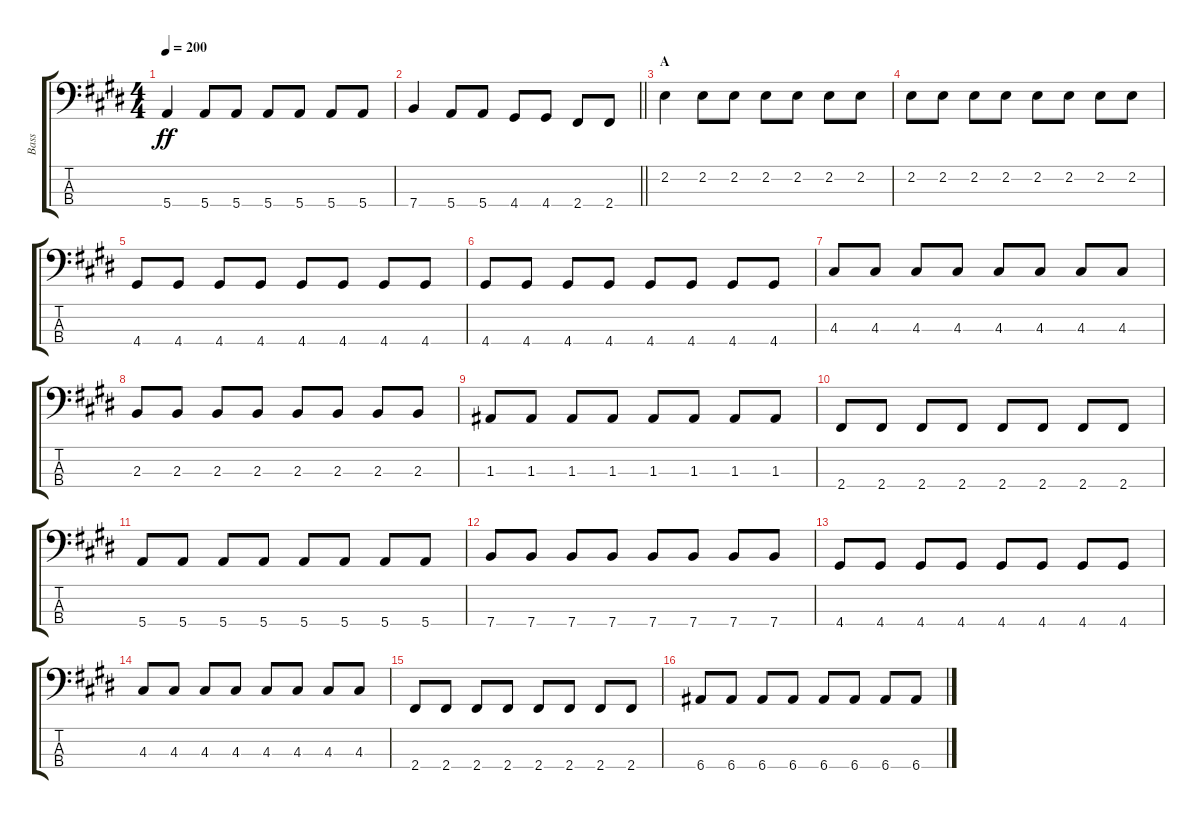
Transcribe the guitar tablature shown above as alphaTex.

\track ("Bass" "Bass") {instrument electricbasspick}
\staff {score tabs}
\tuning (G2 D2 A1 E1) {hide}
\ts (4 4)
\tempo 200
\clef f4
\ks e
5.4.4{dy ff} 5.4.8 5.4.8 5.4.8 5.4.8 5.4.8 5.4.8 |
\barLineRight lightlight
7.4.4 5.4.8 5.4.8 4.4.8 4.4.8 2.4.8 2.4.8 |
\section ("" "A")
2.2.4 2.2.8 2.2.8 2.2.8 2.2.8 2.2.8 2.2.8 |
2.2.8 2.2.8 2.2.8 2.2.8 2.2.8 2.2.8 2.2.8 2.2.8 |
4.4.8 4.4.8 4.4.8 4.4.8 4.4.8 4.4.8 4.4.8 4.4.8 |
4.4.8 4.4.8 4.4.8 4.4.8 4.4.8 4.4.8 4.4.8 4.4.8 |
4.3.8 4.3.8 4.3.8 4.3.8 4.3.8 4.3.8 4.3.8 4.3.8 |
2.3.8 2.3.8 2.3.8 2.3.8 2.3.8 2.3.8 2.3.8 2.3.8 |
1.3.8 1.3.8 1.3.8 1.3.8 1.3.8 1.3.8 1.3.8 1.3.8 |
2.4.8 2.4.8 2.4.8 2.4.8 2.4.8 2.4.8 2.4.8 2.4.8 |
5.4.8 5.4.8 5.4.8 5.4.8 5.4.8 5.4.8 5.4.8 5.4.8 |
7.4.8 7.4.8 7.4.8 7.4.8 7.4.8 7.4.8 7.4.8 7.4.8 |
4.4.8 4.4.8 4.4.8 4.4.8 4.4.8 4.4.8 4.4.8 4.4.8 |
4.3.8 4.3.8 4.3.8 4.3.8 4.3.8 4.3.8 4.3.8 4.3.8 |
2.4.8 2.4.8 2.4.8 2.4.8 2.4.8 2.4.8 2.4.8 2.4.8 |
6.4.8 6.4.8 6.4.8 6.4.8 6.4.8 6.4.8 6.4.8 6.4.8
